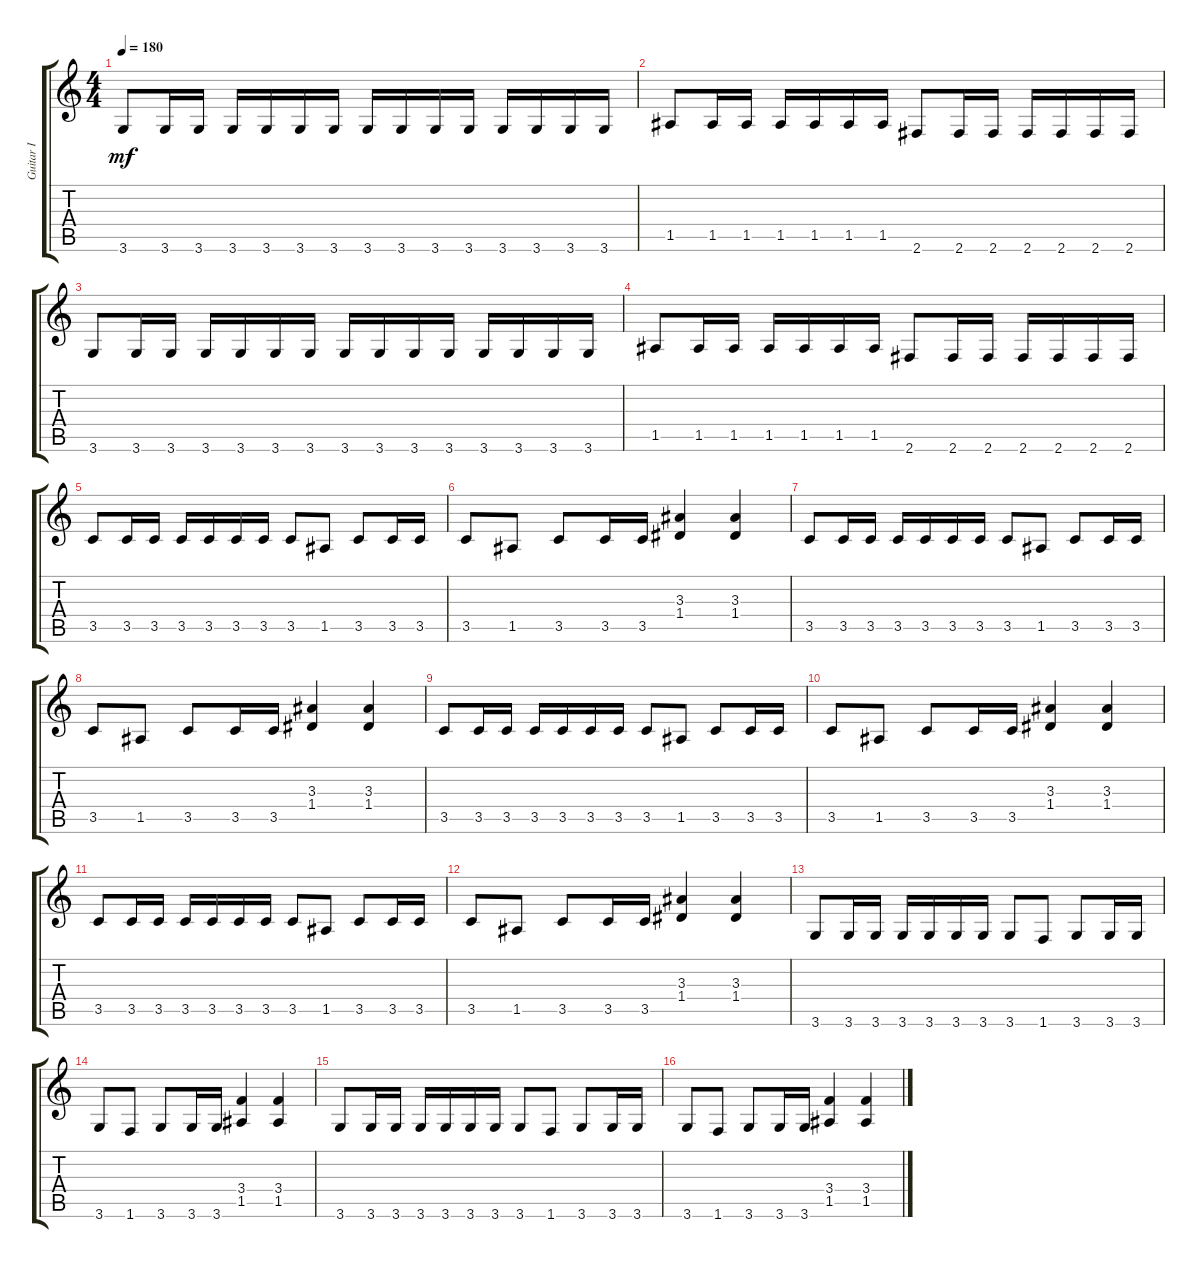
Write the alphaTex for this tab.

\track ("Guitar I" "Guitar I") {instrument distortionguitar}
\staff {score tabs}
\tuning (E4 B3 G3 D3 A2 E2) {hide}
\ts (4 4)
\tempo 180
\clef g2
\ks c
3.6.8{dy mf} 3.6.16 3.6.16 3.6.16 3.6.16 3.6.16 3.6.16 3.6.16 3.6.16 3.6.16 3.6.16 3.6.16 3.6.16 3.6.16 3.6.16 |
1.5.8 1.5.16 1.5.16 1.5.16 1.5.16 1.5.16 1.5.16 2.6.8 2.6.16 2.6.16 2.6.16 2.6.16 2.6.16 2.6.16 |
3.6.8 3.6.16 3.6.16 3.6.16 3.6.16 3.6.16 3.6.16 3.6.16 3.6.16 3.6.16 3.6.16 3.6.16 3.6.16 3.6.16 3.6.16 |
1.5.8 1.5.16 1.5.16 1.5.16 1.5.16 1.5.16 1.5.16 2.6.8 2.6.16 2.6.16 2.6.16 2.6.16 2.6.16 2.6.16 |
3.5.8 3.5.16 3.5.16 3.5.16 3.5.16 3.5.16 3.5.16 3.5.8 1.5.8 3.5.8 3.5.16 3.5.16 |
3.5.8 1.5.8 3.5.8 3.5.16 3.5.16 (3.3 1.4).4 (3.3 1.4).4 |
3.5.8 3.5.16 3.5.16 3.5.16 3.5.16 3.5.16 3.5.16 3.5.8 1.5.8 3.5.8 3.5.16 3.5.16 |
3.5.8 1.5.8 3.5.8 3.5.16 3.5.16 (3.3 1.4).4 (3.3 1.4).4 |
3.5.8 3.5.16 3.5.16 3.5.16 3.5.16 3.5.16 3.5.16 3.5.8 1.5.8 3.5.8 3.5.16 3.5.16 |
3.5.8 1.5.8 3.5.8 3.5.16 3.5.16 (3.3 1.4).4 (3.3 1.4).4 |
3.5.8 3.5.16 3.5.16 3.5.16 3.5.16 3.5.16 3.5.16 3.5.8 1.5.8 3.5.8 3.5.16 3.5.16 |
3.5.8 1.5.8 3.5.8 3.5.16 3.5.16 (3.3 1.4).4 (3.3 1.4).4 |
3.6.8 3.6.16 3.6.16 3.6.16 3.6.16 3.6.16 3.6.16 3.6.8 1.6.8 3.6.8 3.6.16 3.6.16 |
3.6.8 1.6.8 3.6.8 3.6.16 3.6.16 (3.4 1.5).4 (3.4 1.5).4 |
3.6.8 3.6.16 3.6.16 3.6.16 3.6.16 3.6.16 3.6.16 3.6.8 1.6.8 3.6.8 3.6.16 3.6.16 |
3.6.8 1.6.8 3.6.8 3.6.16 3.6.16 (3.4 1.5).4 (3.4 1.5).4
